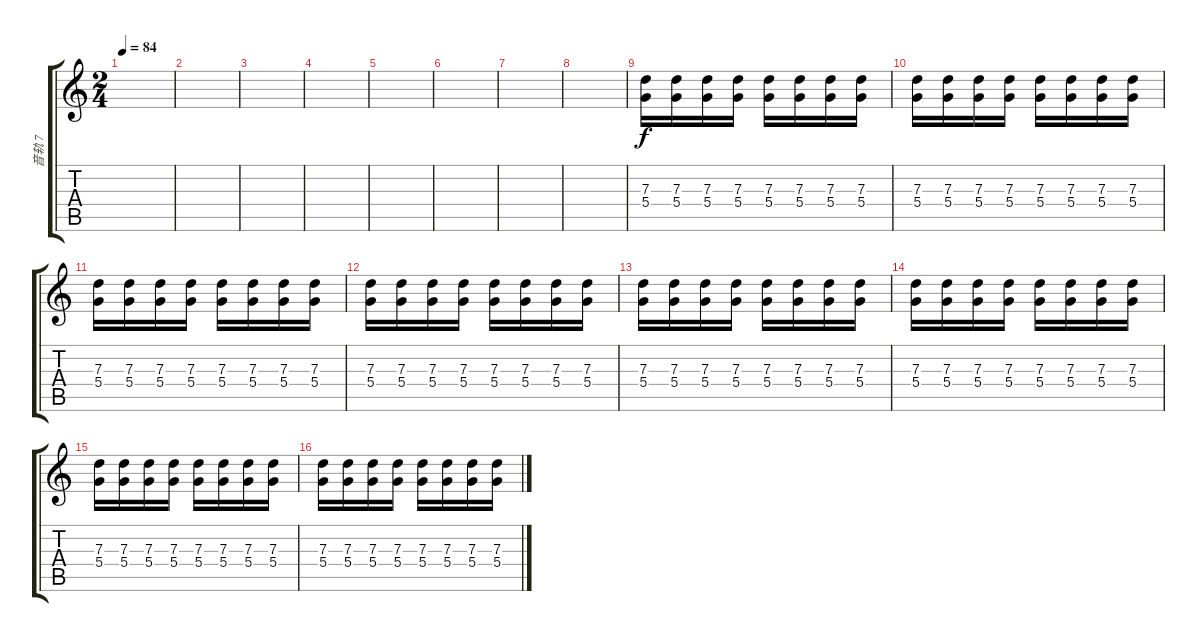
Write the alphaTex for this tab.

\track ("音轨 7" "音轨 7") {instrument acousticguitarsteel}
\staff {score tabs}
\tuning (E4 B3 G3 D3 A2 E2) {hide}
\ts (2 4)
\tempo 84
\clef g2
\ks c
|
|
|
|
|
|
|
|
(7.3 5.4).16 (7.3 5.4).16 (7.3 5.4).16 (7.3 5.4).16 (7.3 5.4).16 (7.3 5.4).16 (7.3 5.4).16 (7.3 5.4).16 |
(7.3 5.4).16 (7.3 5.4).16 (7.3 5.4).16 (7.3 5.4).16 (7.3 5.4).16 (7.3 5.4).16 (7.3 5.4).16 (7.3 5.4).16 |
(7.3 5.4).16 (7.3 5.4).16 (7.3 5.4).16 (7.3 5.4).16 (7.3 5.4).16 (7.3 5.4).16 (7.3 5.4).16 (7.3 5.4).16 |
(7.3 5.4).16 (7.3 5.4).16 (7.3 5.4).16 (7.3 5.4).16 (7.3 5.4).16 (7.3 5.4).16 (7.3 5.4).16 (7.3 5.4).16 |
(7.3 5.4).16 (7.3 5.4).16 (7.3 5.4).16 (7.3 5.4).16 (7.3 5.4).16 (7.3 5.4).16 (7.3 5.4).16 (7.3 5.4).16 |
(7.3 5.4).16 (7.3 5.4).16 (7.3 5.4).16 (7.3 5.4).16 (7.3 5.4).16 (7.3 5.4).16 (7.3 5.4).16 (7.3 5.4).16 |
(7.3 5.4).16 (7.3 5.4).16 (7.3 5.4).16 (7.3 5.4).16 (7.3 5.4).16 (7.3 5.4).16 (7.3 5.4).16 (7.3 5.4).16 |
(7.3 5.4).16 (7.3 5.4).16 (7.3 5.4).16 (7.3 5.4).16 (7.3 5.4).16 (7.3 5.4).16 (7.3 5.4).16 (7.3 5.4).16
